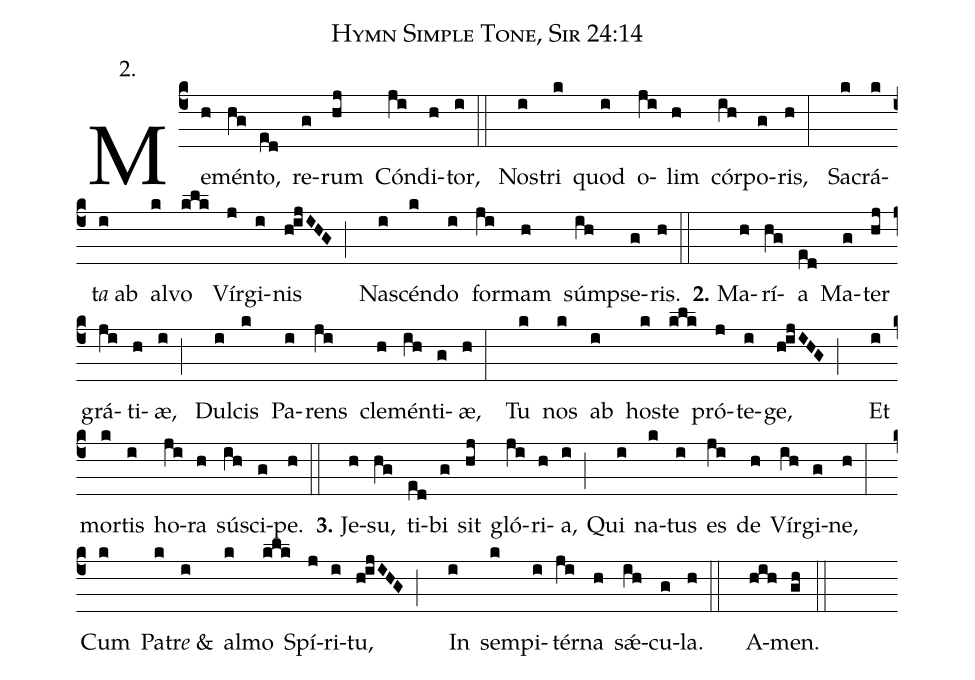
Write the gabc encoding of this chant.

name: Hymn Simple Tone, Sir 24:14;
annotation:2.;
%%
(c4) Me(h)mén(hg)to,(ed) re(g)rum(hj) Cón(ji)di(h)tor,(i::)
Nos(i)tri(k) quod(i) o(ji)lim(h) cór(ih)po(g)ris,(h:)
Sa(k)crá(k)t<i>a</i> ab(i) al(k)vo(klk) Vír(j)gi(i)nis(hijIHG;)
Na(i)scén(k)do(i) for(ji)mam(h) súmp(ih)se(g)ris.(h::)

<b>2.</b> Ma(h)rí(hg)a(ed) Ma(g)ter(hj) grá(ji)ti(h)æ,(i;)
Dul(i)cis(k) Pa(i)rens(ji) cle(h)mén(ih)ti(g)æ,(h:)
Tu(k) nos(k) ab(i) hos(k)te(klk) pró(j)te(i)ge,(hijIHG;)
Et(i) mor(k)tis(i) ho(ji)ra(h) sú(ih)sci(g)pe.(h::)

<b>3.</b> Je(h)su,(hg) ti(ed)bi(g) sit(hj) gló(ji)ri(h)a,(i;)
Qui(i) na(k)tus(i) es(ji) de(h) Vír(ih)gi(g)ne,(h:)
Cum(k) Pa(k)tr<i>e</i> &(i) al(k)mo(klk) Spí(j)ri(i)tu,(hijIHG;)
In(i) sem(k)pi(i)tér(ji)na(h) sǽ(ih)cu(g)la.(h::)
A(hih)men.(gh::)
